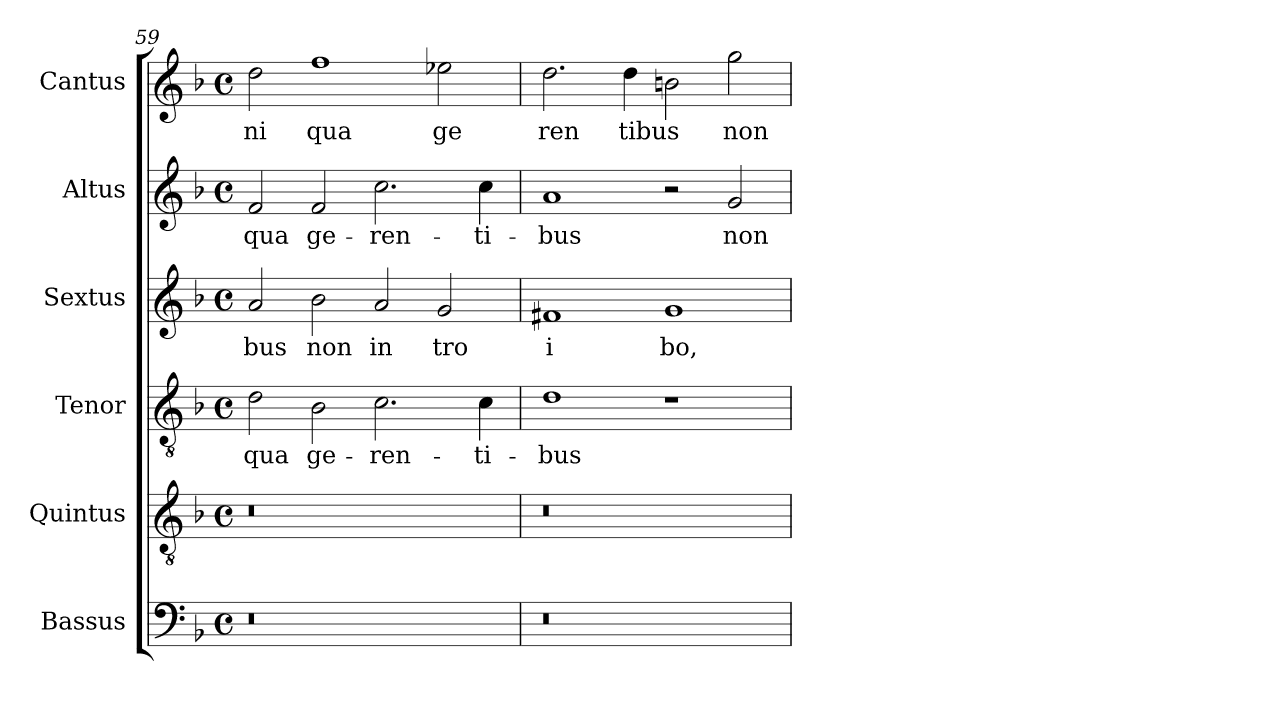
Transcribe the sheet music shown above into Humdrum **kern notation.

**kern	**kern	**kern	**text	**kern	**text	**kern	**text	**kern	**text
*part6	*part5	*part4	*part4	*part3	*part3	*part2	*part2	*part1	*part1
*staff6	*staff5	*staff4	*staff4	*staff3	*staff3	*staff2	*staff2	*staff1	*staff1
*I"Bassus	*I"Quintus	*I"Tenor	*	*I"Sextus	*	*I"Altus	*	*I"Cantus	*
*clefF4	*clefGv2	*clefGv2	*	*clefG2	*	*clefG2	*	*clefG2	*
*k[b-]	*k[b-]	*k[b-]	*	*k[b-]	*	*k[b-]	*	*k[b-]	*
*F:	*F:	*F:	*	*F:	*	*F:	*	*F:	*
*M4/4	*M4/4	*M4/4	*	*M4/4	*	*M4/4	*	*M4/4	*
*met(c)	*met(c)	*met(c)	*	*met(c)	*	*met(c)	*	*met(c)	*
=59	=59	=59	=59	=59	=59	=59	=59	=59	=59
!	!	!	!LO:LY:b:cj	!	!LO:LY:b:cj	!	!LO:LY:b:cj	!	!LO:LY:b:cj
0r	0r	2d\	-qua	2a/	bus	2f/	-qua	2dd\	ni
!	!	!	!LO:LY:b:cj	!	!LO:LY:b:cj	!	!LO:LY:b:cj	!	!LO:LY:b:cj
.	.	2B-\	ge-	2b-\	non	2f/	ge-	1ff	qua
!	!	!	!LO:LY:b:cj	!	!LO:LY:b:cj	!	!LO:LY:b:cj	!	!
.	.	2.c\	-ren-	2a/	in	2.cc\	-ren-	.	.
!	!	!	!	!	!LO:LY:b:cj	!	!	!	!LO:LY:b:cj
.	.	.	.	2g/	tro	.	.	2ee-X\	ge
!	!	!	!LO:LY:b:cj	!	!	!	!LO:LY:b:cj	!	!
.	.	4c\	-ti-	.	.	4cc\	-ti-	.	.
=60	=60	=60	=60	=60	=60	=60	=60	=60	=60
!	!	!	!LO:LY:b:cj	!	!LO:LY:b:cj	!	!LO:LY:b:cj	!	!LO:LY:b:cj
0r	0r	1d	-bus	1f#X	i	1a	-bus	2.dd\	ren
!	!	!	!	!	!	!	!	!	!LO:LY:b
.	.	.	.	.	.	.	.	4dd\	tibus
!	!	!	!	!	!LO:LY:b:cj	!	!	!	!
.	.	1r	.	1g	bo,	2r	.	2bn\	.
!	!	!	!	!	!	!	!LO:LY:b:cj	!	!LO:LY:b:cj
.	.	.	.	.	.	2g/	non	2gg\	non
=	=	=	=	=	=	=	=	=	=
*-	*-	*-	*-	*-	*-	*-	*-	*-	*-
